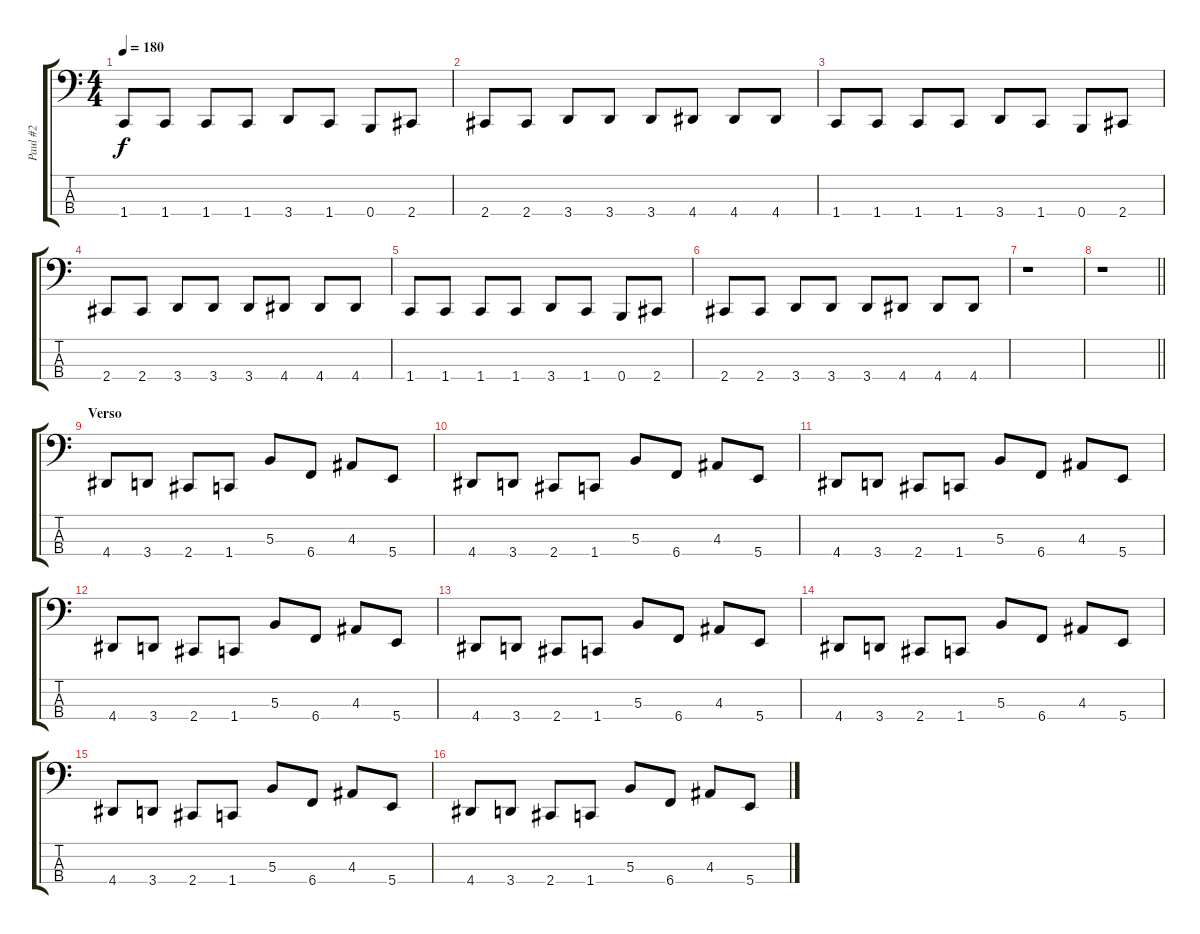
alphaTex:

\track ("Paul #2" "Paul #2") {instrument electricbasspick}
\staff {score tabs}
\tuning (E2 B1 Gb1 B0) {hide}
\ts (4 4)
\tempo 180
\clef f4
\ks c
1.4.8{dy f} 1.4.8 1.4.8 1.4.8 3.4.8 1.4.8 0.4.8 2.4.8 |
2.4.8 2.4.8 3.4.8 3.4.8 3.4.8 4.4.8 4.4.8 4.4.8 |
1.4.8 1.4.8 1.4.8 1.4.8 3.4.8 1.4.8 0.4.8 2.4.8 |
2.4.8 2.4.8 3.4.8 3.4.8 3.4.8 4.4.8 4.4.8 4.4.8 |
1.4.8 1.4.8 1.4.8 1.4.8 3.4.8 1.4.8 0.4.8 2.4.8 |
2.4.8 2.4.8 3.4.8 3.4.8 3.4.8 4.4.8 4.4.8 4.4.8 |
r.1 |
\barLineRight lightlight
r.1 |
\section ("" "Verso")
4.4.8 3.4.8 2.4.8 1.4.8 5.3.8 6.4.8 4.3.8 5.4.8 |
4.4.8 3.4.8 2.4.8 1.4.8 5.3.8 6.4.8 4.3.8 5.4.8 |
4.4.8 3.4.8 2.4.8 1.4.8 5.3.8 6.4.8 4.3.8 5.4.8 |
4.4.8 3.4.8 2.4.8 1.4.8 5.3.8 6.4.8 4.3.8 5.4.8 |
4.4.8 3.4.8 2.4.8 1.4.8 5.3.8 6.4.8 4.3.8 5.4.8 |
4.4.8 3.4.8 2.4.8 1.4.8 5.3.8 6.4.8 4.3.8 5.4.8 |
4.4.8 3.4.8 2.4.8 1.4.8 5.3.8 6.4.8 4.3.8 5.4.8 |
4.4.8 3.4.8 2.4.8 1.4.8 5.3.8 6.4.8 4.3.8 5.4.8
